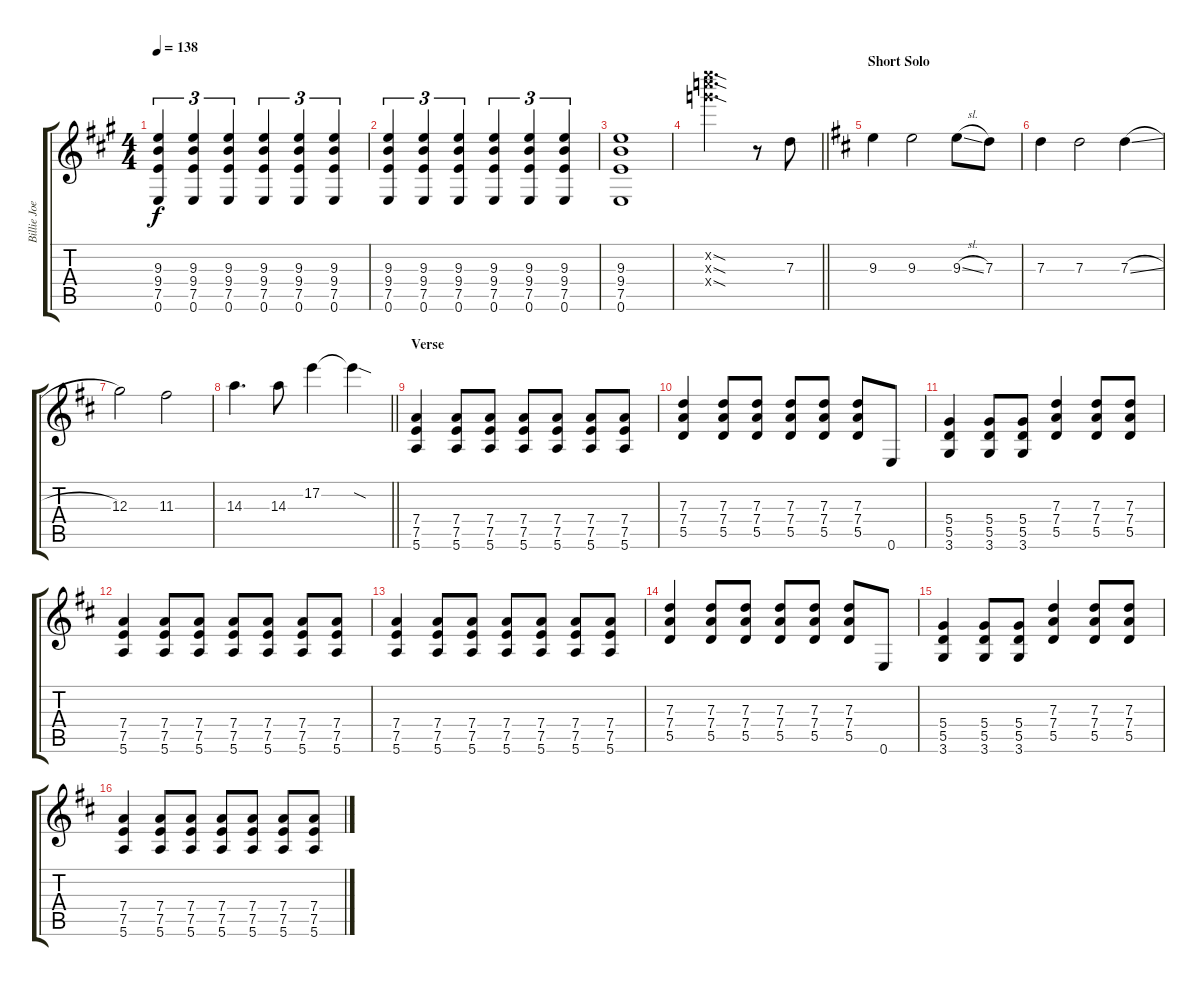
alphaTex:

\track ("Billie Joe Lead" "Billie Joe") {instrument overdrivenguitar}
\staff {score tabs}
\tuning (E4 B3 G3 D3 A2 E2) {hide}
\ts (4 4)
\tempo 138
\clef g2
\ks a
(9.3 9.4 7.5 0.6).4{tu (3 2) dy f} (9.3 9.4 7.5 0.6).4{tu (3 2)} (9.3 9.4 7.5 0.6).4{tu (3 2)} (9.3 9.4 7.5 0.6).4{tu (3 2)} (9.3 9.4 7.5 0.6).4{tu (3 2)} (9.3 9.4 7.5 0.6).4{tu (3 2)} |
(9.3 9.4 7.5 0.6).4{tu (3 2)} (9.3 9.4 7.5 0.6).4{tu (3 2)} (9.3 9.4 7.5 0.6).4{tu (3 2)} (9.3 9.4 7.5 0.6).4{tu (3 2)} (9.3 9.4 7.5 0.6).4{tu (3 2)} (9.3 9.4 7.5 0.6).4{tu (3 2)} |
(9.3 9.4 7.5 0.6).1 |
\barLineRight lightlight
(29.2{sod x} 29.3{sod x} 29.4{sod x}).2{d instrument guitarharmonics} r.8 7.3.8{instrument overdrivenguitar} |
\section ("" "Short Solo")
\ks d
9.3.4 9.3.2 9.3{sl}.8 7.3.8 |
7.3.4 7.3.2 7.3{sl}.4 |
12.3.2 11.3.2 |
\barLineRight lightlight
14.3.4{d} 14.3.8 17.2.4 17.2{sod t}.4 |
\section ("" "Verse")
(7.4 7.5 5.6).4 (7.4 7.5 5.6).8 (7.4 7.5 5.6).8 (7.4 7.5 5.6).8 (7.4 7.5 5.6).8 (7.4 7.5 5.6).8 (7.4 7.5 5.6).8 |
(7.3 7.4 5.5).4 (7.3 7.4 5.5).8 (7.3 7.4 5.5).8 (7.3 7.4 5.5).8 (7.3 7.4 5.5).8 (7.3 7.4 5.5).8 0.6.8 |
(5.4 5.5 3.6).4 (5.4 5.5 3.6).8 (5.4 5.5 3.6).8 (7.3 7.4 5.5).4 (7.3 7.4 5.5).8 (7.3 7.4 5.5).8 |
(7.4 7.5 5.6).4 (7.4 7.5 5.6).8 (7.4 7.5 5.6).8 (7.4 7.5 5.6).8 (7.4 7.5 5.6).8 (7.4 7.5 5.6).8 (7.4 7.5 5.6).8 |
(7.4 7.5 5.6).4 (7.4 7.5 5.6).8 (7.4 7.5 5.6).8 (7.4 7.5 5.6).8 (7.4 7.5 5.6).8 (7.4 7.5 5.6).8 (7.4 7.5 5.6).8 |
(7.3 7.4 5.5).4 (7.3 7.4 5.5).8 (7.3 7.4 5.5).8 (7.3 7.4 5.5).8 (7.3 7.4 5.5).8 (7.3 7.4 5.5).8 0.6.8 |
(5.4 5.5 3.6).4 (5.4 5.5 3.6).8 (5.4 5.5 3.6).8 (7.3 7.4 5.5).4 (7.3 7.4 5.5).8 (7.3 7.4 5.5).8 |
(7.4 7.5 5.6).4 (7.4 7.5 5.6).8 (7.4 7.5 5.6).8 (7.4 7.5 5.6).8 (7.4 7.5 5.6).8 (7.4 7.5 5.6).8 (7.4 7.5 5.6).8
